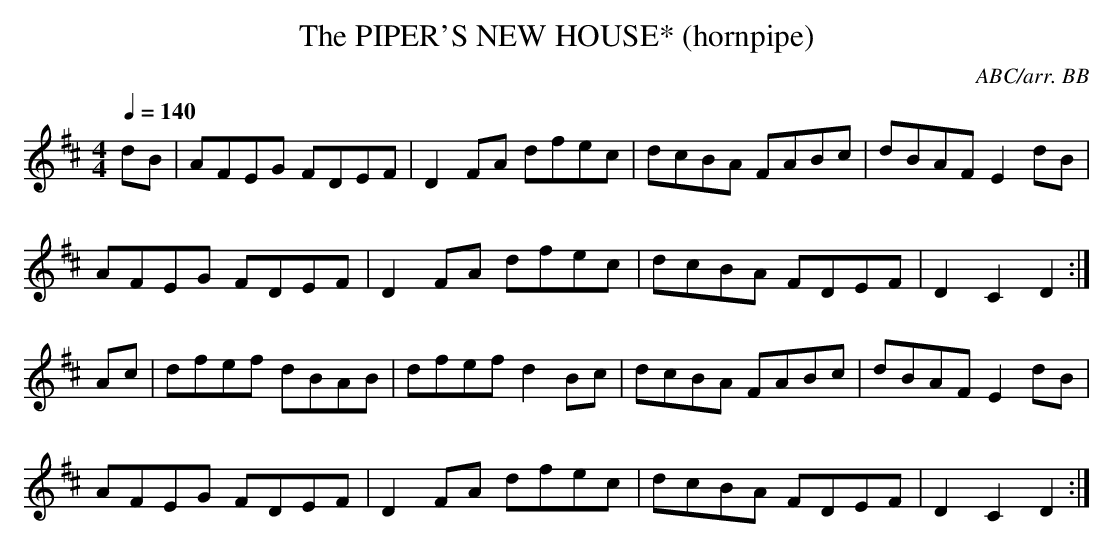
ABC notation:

X:1
T:PIPER'S NEW HOUSE* (hornpipe), The
C:ABC/arr. BB
M:4/4
Q:1/4=140
K:D
dB|AFEG FDEF|D2FA dfec|dcBA FABc|dBAF E2dB|
AFEG FDEF|D2FA dfec|dcBA FDEF|D2C2D2:|
Ac|dfef dBAB|dfef d2Bc|dcBA FABc|dBAF E2dB|
AFEG FDEF|D2FA dfec|dcBA FDEF|D2C2D2:|
